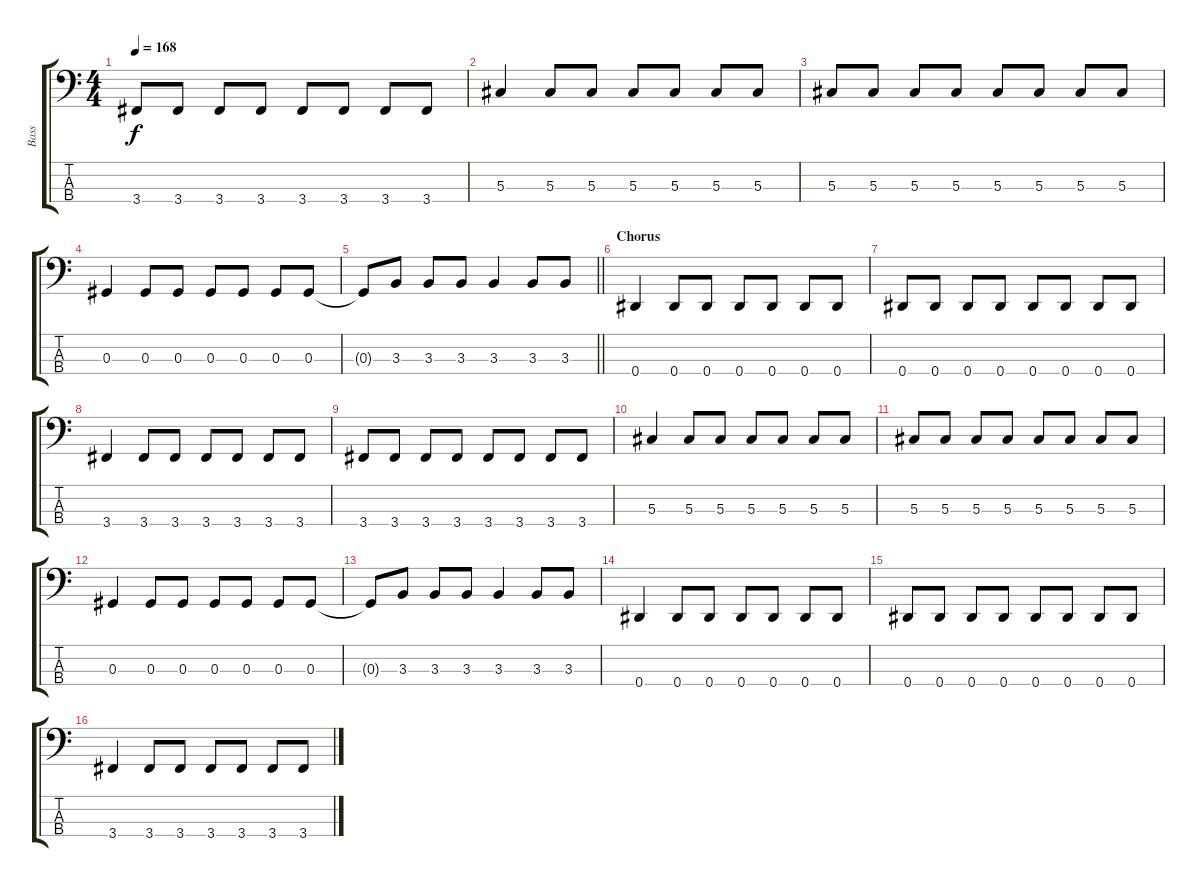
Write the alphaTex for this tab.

\track ("Bass" "Bass") {instrument electricbassfinger}
\staff {score tabs}
\tuning (Gb2 Db2 Ab1 Eb1) {hide}
\ts (4 4)
\tempo 168
\clef f4
\ks c
3.4.8{dy f} 3.4.8 3.4.8 3.4.8 3.4.8 3.4.8 3.4.8 3.4.8 |
5.3.4 5.3.8 5.3.8 5.3.8 5.3.8 5.3.8 5.3.8 |
5.3.8 5.3.8 5.3.8 5.3.8 5.3.8 5.3.8 5.3.8 5.3.8 |
0.3.4 0.3.8 0.3.8 0.3.8 0.3.8 0.3.8 0.3.8 |
\barLineRight lightlight
0.3{t}.8 3.3.8 3.3.8 3.3.8 3.3.4 3.3.8 3.3.8 |
\section ("" "Chorus")
0.4.4 0.4.8 0.4.8 0.4.8 0.4.8 0.4.8 0.4.8 |
0.4.8 0.4.8 0.4.8 0.4.8 0.4.8 0.4.8 0.4.8 0.4.8 |
3.4.4 3.4.8 3.4.8 3.4.8 3.4.8 3.4.8 3.4.8 |
3.4.8 3.4.8 3.4.8 3.4.8 3.4.8 3.4.8 3.4.8 3.4.8 |
5.3.4 5.3.8 5.3.8 5.3.8 5.3.8 5.3.8 5.3.8 |
5.3.8 5.3.8 5.3.8 5.3.8 5.3.8 5.3.8 5.3.8 5.3.8 |
0.3.4 0.3.8 0.3.8 0.3.8 0.3.8 0.3.8 0.3.8 |
0.3{t}.8 3.3.8 3.3.8 3.3.8 3.3.4 3.3.8 3.3.8 |
0.4.4 0.4.8 0.4.8 0.4.8 0.4.8 0.4.8 0.4.8 |
0.4.8 0.4.8 0.4.8 0.4.8 0.4.8 0.4.8 0.4.8 0.4.8 |
3.4.4 3.4.8 3.4.8 3.4.8 3.4.8 3.4.8 3.4.8
